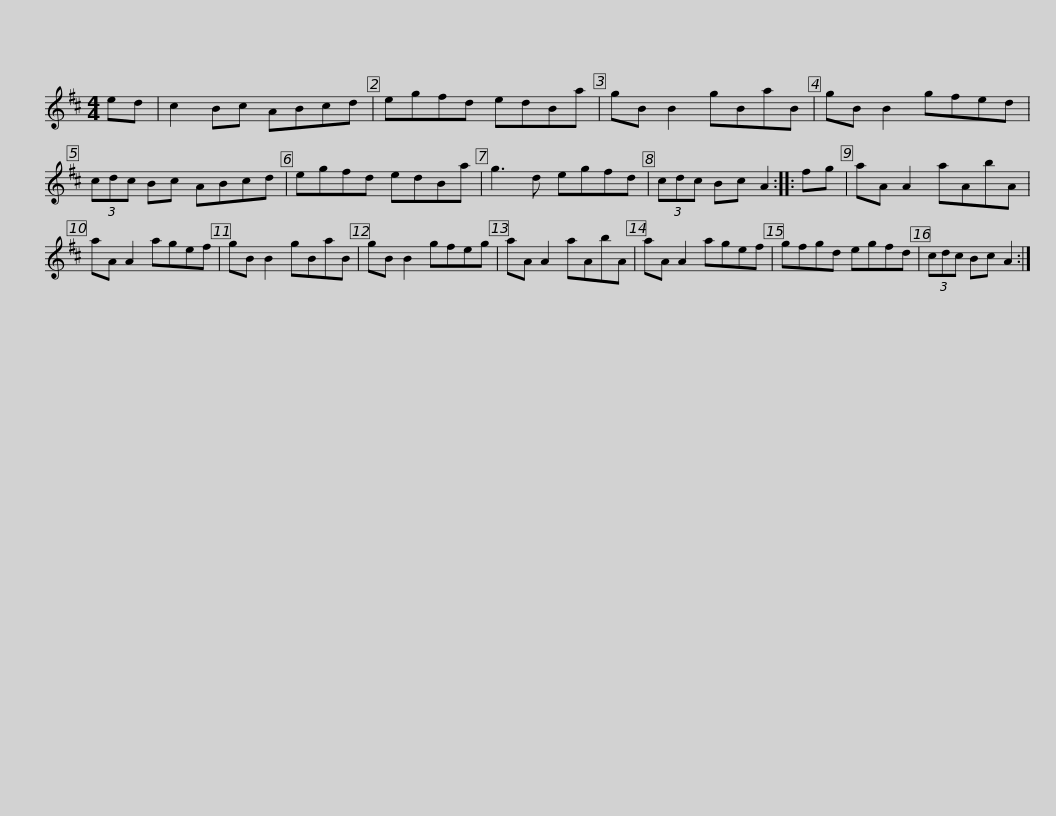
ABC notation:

X:1
L:1/8
M:4/4
I:linebreak $
K:D
V:1 treble
V:1
 ed | c2 Bc ABcd | egfd edBa | gB B2 gBaB | gB B2 gfed | %5
 (3cdc Bc ABcd |$ egfd edBa | g3 d egfd | (3cdc Bc A2 :: fg | %10
 aA A2 aAbA | aA A2 agef | gB B2 gBaB |$ gB B2 gfeg | aA A2 aAbA | %15
 aA A2 agef | gfgd egfd | (3cdc Bc A2 :| %18
